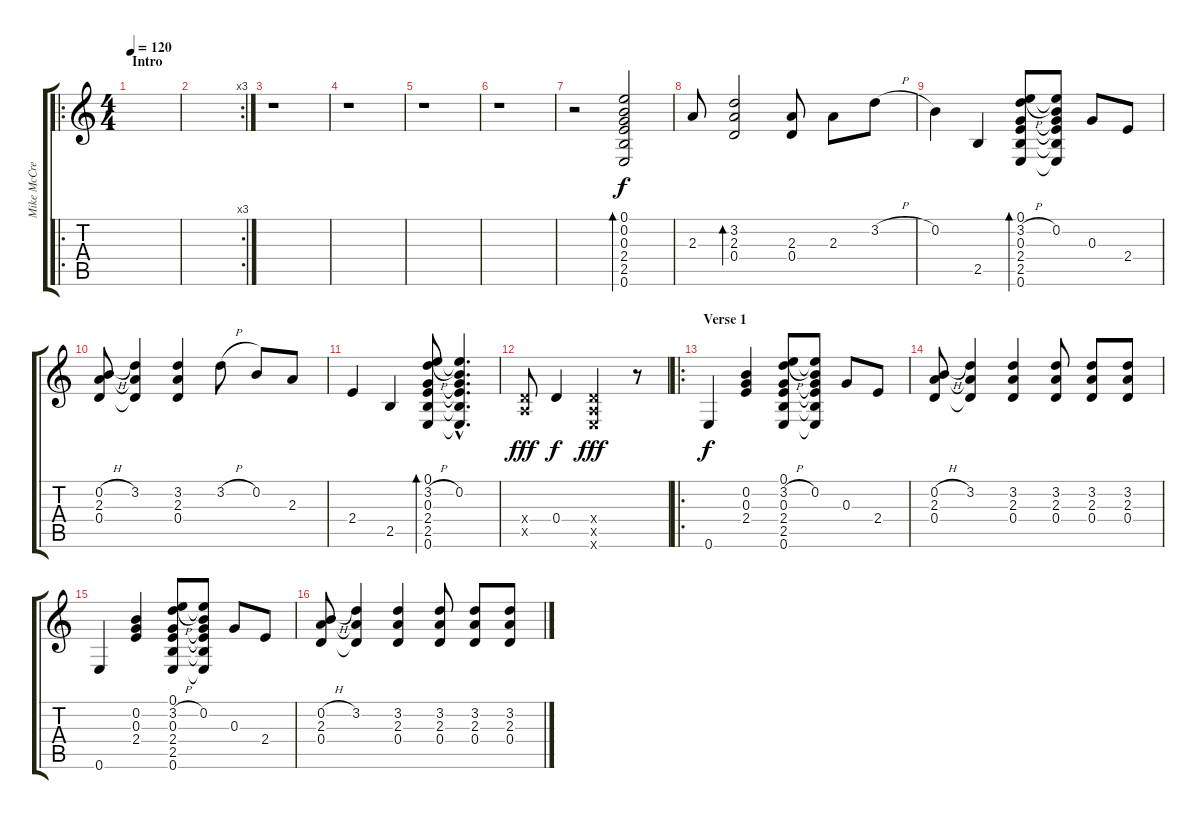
\track ("Mike McCready (12 string)" "Mike McCre") {instrument acousticguitarsteel}
\staff {score tabs}
\tuning (E4 B3 G3 D3 A2 E2) {hide}
\ro
\ts (4 4)
\section ("" "Intro")
\tempo 120
\clef g2
\ks c
|
\rc 3
|
r.1 |
r.1 |
r.1 |
r.1 |
r.2 (0.1 0.2 0.3 2.4 2.5 0.6).2{bd 60} |
2.3.8 (3.2 2.3 0.4).2{bd 60} (2.3 0.4).8 2.3.8 3.2{h}.8 |
0.2.4 2.5.4 (0.1 3.2{h} 0.3 2.4 2.5 0.6).8{bd 60} (0.1{t} 0.2 0.3{t} 2.4{t} 2.5{t} 0.6{t}).8 0.3.8 2.4.8 |
(0.2{h} 2.3 0.4).8 (3.2 2.3{t} 0.4{t}).4 (3.2 2.3 0.4).4 3.2{h}.8 0.2.8 2.3.8 |
2.4.4 2.5.4 (0.1 3.2{h} 0.3 2.4 2.5 0.6).8{bd 60} (0.1{hac t} 0.2{hac} 0.3{hac t} 2.4{hac t} 2.5{hac t} 0.6{hac t}).4{d} |
(0.4{x} 0.5{x}).8{dy fff} 0.4.4{dy f} (0.4{x} 0.5{x} 0.6{x}).2{dy fff} r.8 |
\ro
\section ("" "Verse 1")
0.6.4{dy f} (0.2 0.3 2.4).4 (0.1 3.2{h} 0.3 2.4 2.5 0.6).8 (0.1{t} 0.2 0.3{t} 2.4{t} 2.5{t} 0.6{t}).8 0.3.8 2.4.8 |
(0.2{h} 2.3 0.4).8 (3.2 2.3{t} 0.4{t}).4 (3.2 2.3 0.4).4 (3.2 2.3 0.4).8 (3.2 2.3 0.4).8 (3.2 2.3 0.4).8 |
0.6.4 (0.2 0.3 2.4).4 (0.1 3.2{h} 0.3 2.4 2.5 0.6).8 (0.1{t} 0.2 0.3{t} 2.4{t} 2.5{t} 0.6{t}).8 0.3.8 2.4.8 |
(0.2{h} 2.3 0.4).8 (3.2 2.3{t} 0.4{t}).4 (3.2 2.3 0.4).4 (3.2 2.3 0.4).8 (3.2 2.3 0.4).8 (3.2 2.3 0.4).8
